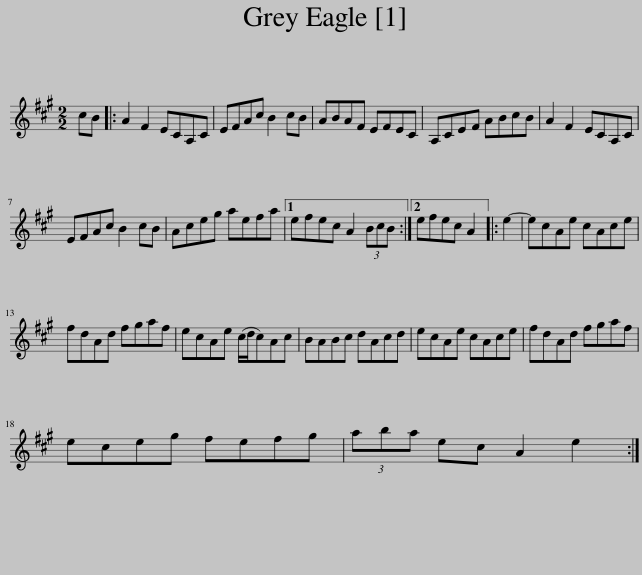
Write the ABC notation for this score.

X:1
L:1/8
M:2/2
I:linebreak $
K:A
V:1 treble
V:1
 cB |: A2 F2 ECA,C | EFAc B2 cB | ABAF EFEC | A,CEF ABcB | %5
 A2 F2 ECA,C |$ EFAc B2 cB | Aceg aefa |1 efec A2 (3BcB :|2 efec A2 |: %10
 e2- | ecAe cAce |$ fdAd fgaf | ecAe (c/d/c)Ac | BABc dAcd | %15
 ecAe cAce | fdAd fgaf |$ eceg fefg | (3aba ec A2 e2 :| %19
